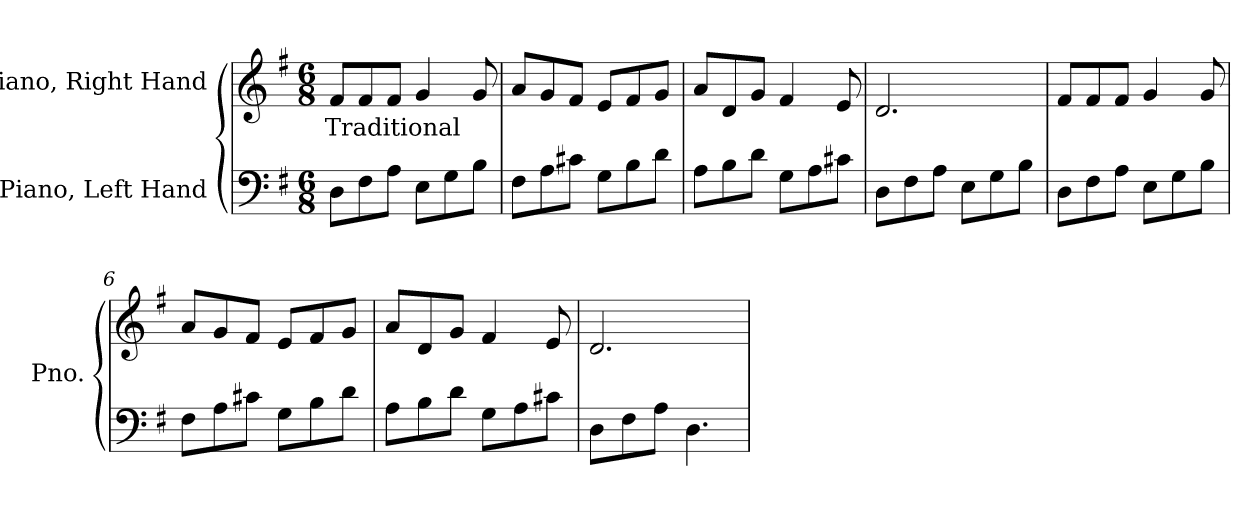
**kern	**kern	**text
*part2	*part1	*part1
*staff2	*staff1	*staff1
*I"Piano, Left Hand	*I"Piano, Right Hand	*
*I'Pno.	*I'Pno.	*
*clefF4	*clefG2	*
*k[f#]	*k[f#]	*
*M6/8	*M6/8	*
*MM70	*MM70	*
=1	=1	=1
!	!	!LO:LY:b
8D\L	8f#/L	Traditional
8F#\	8f#/	.
8A\J	8f#/J	.
8E\L	4g/	.
8G\	.	.
8B\J	8g/	.
=2	=2	=2
8F#\L	8a/L	.
8A\	8g/	.
8c#X\J	8f#/J	.
8G\L	8e/L	.
8B\	8f#/	.
8d\J	8g/J	.
=3	=3	=3
8A\L	8a/L	.
8B\	8d/	.
8d\J	8g/J	.
8G\L	4f#/	.
8A\	.	.
8c#X\J	8e/	.
=4	=4	=4
8D\L	2.d/	.
8F#\	.	.
8A\J	.	.
8E\L	.	.
8G\	.	.
8B\J	.	.
!!LO:LB:g=z
=5	=5	=5
8D\L	8f#/L	.
8F#\	8f#/	.
8A\J	8f#/J	.
8E\L	4g/	.
8G\	.	.
8B\J	8g/	.
=6	=6	=6
8F#\L	8a/L	.
8A\	8g/	.
8c#X\J	8f#/J	.
8G\L	8e/L	.
8B\	8f#/	.
8d\J	8g/J	.
=7	=7	=7
8A\L	8a/L	.
8B\	8d/	.
8d\J	8g/J	.
8G\L	4f#/	.
8A\	.	.
8c#X\J	8e/	.
=8	=8	=8
8D\L	2.d/	.
8F#\	.	.
8A\J	.	.
4.D\	.	.
=	=	=
*-	*-	*-
